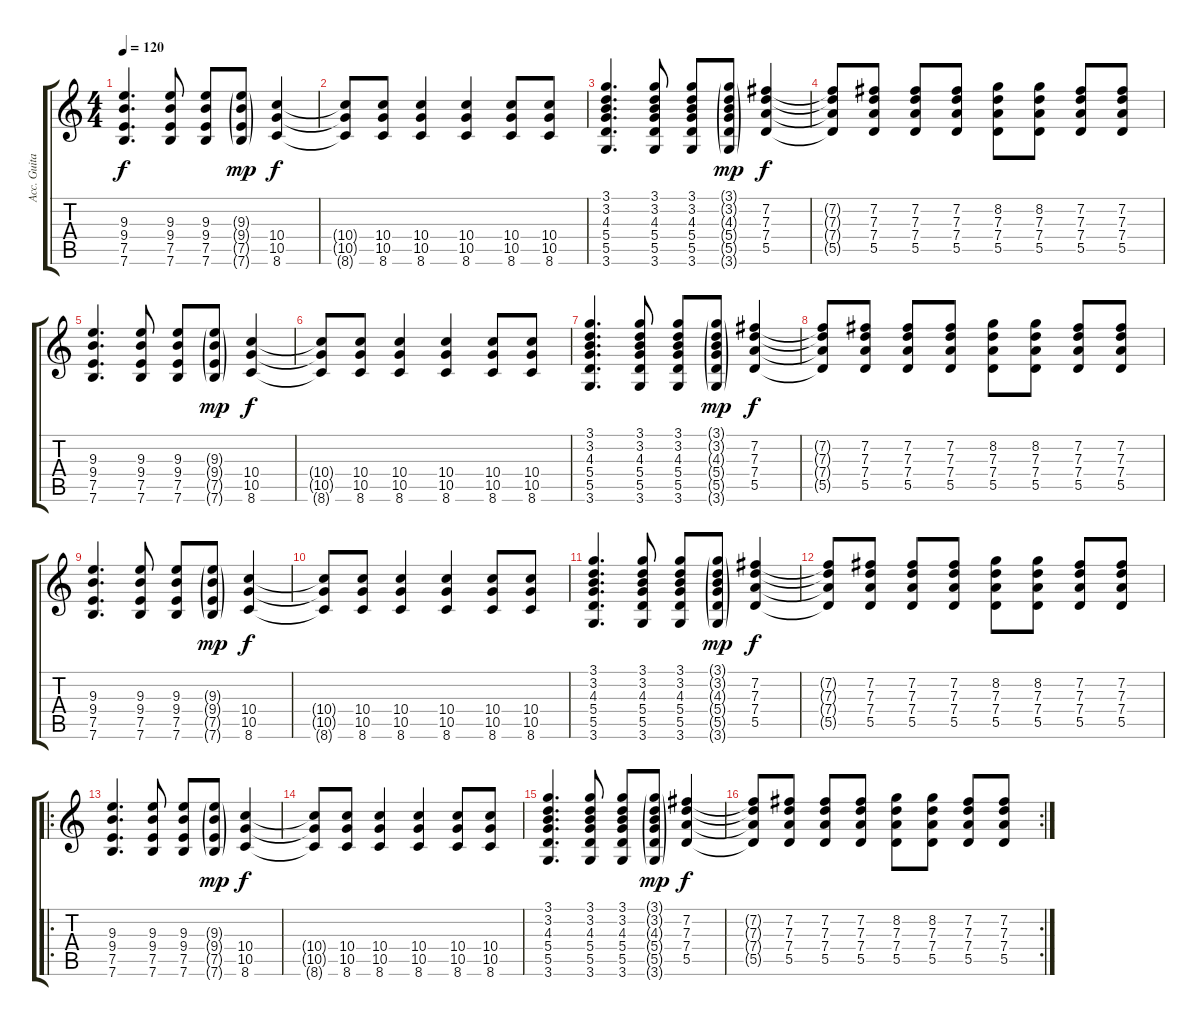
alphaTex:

\track ("Acc. Guitar Rythm" "Acc. Guita") {instrument acousticguitarsteel}
\staff {score tabs}
\tuning (E4 B3 G3 D3 A2 E2) {hide}
\ts (4 4)
\tempo 120
\clef g2
\ks c
(9.3 9.4 7.5 7.6).4{d dy f instrument acousticguitarsteel} (9.3 9.4 7.5 7.6).8 (9.3 9.4 7.5 7.6).8 (9.3{g} 9.4{g} 7.5{g} 7.6{g}).8{dy mp} (10.4 10.5 8.6).4{dy f} |
(10.4{t} 10.5{t} 8.6{t}).8 (10.4 10.5 8.6).8 (10.4 10.5 8.6).4 (10.4 10.5 8.6).4 (10.4 10.5 8.6).8 (10.4 10.5 8.6).8 |
(3.1 3.2 4.3 5.4 5.5 3.6).4{d} (3.1 3.2 4.3 5.4 5.5 3.6).8 (3.1 3.2 4.3 5.4 5.5 3.6).8 (3.1{g} 3.2{g} 4.3{g} 5.4{g} 5.5{g} 3.6{g}).8{dy mp} (7.2 7.3 7.4 5.5).4{dy f} |
(7.2{t} 7.3{t} 7.4{t} 5.5{t}).8 (7.2 7.3 7.4 5.5).8 (7.2 7.3 7.4 5.5).8 (7.2 7.3 7.4 5.5).8 (8.2 7.3 7.4 5.5).8 (8.2 7.3 7.4 5.5).8 (7.2 7.3 7.4 5.5).8 (7.2 7.3 7.4 5.5).8 |
(9.3 9.4 7.5 7.6).4{d} (9.3 9.4 7.5 7.6).8 (9.3 9.4 7.5 7.6).8 (9.3{g} 9.4{g} 7.5{g} 7.6{g}).8{dy mp} (10.4 10.5 8.6).4{dy f} |
(10.4{t} 10.5{t} 8.6{t}).8 (10.4 10.5 8.6).8 (10.4 10.5 8.6).4 (10.4 10.5 8.6).4 (10.4 10.5 8.6).8 (10.4 10.5 8.6).8 |
(3.1 3.2 4.3 5.4 5.5 3.6).4{d} (3.1 3.2 4.3 5.4 5.5 3.6).8 (3.1 3.2 4.3 5.4 5.5 3.6).8 (3.1{g} 3.2{g} 4.3{g} 5.4{g} 5.5{g} 3.6{g}).8{dy mp} (7.2 7.3 7.4 5.5).4{dy f} |
(7.2{t} 7.3{t} 7.4{t} 5.5{t}).8 (7.2 7.3 7.4 5.5).8 (7.2 7.3 7.4 5.5).8 (7.2 7.3 7.4 5.5).8 (8.2 7.3 7.4 5.5).8 (8.2 7.3 7.4 5.5).8 (7.2 7.3 7.4 5.5).8 (7.2 7.3 7.4 5.5).8 |
(9.3 9.4 7.5 7.6).4{d} (9.3 9.4 7.5 7.6).8 (9.3 9.4 7.5 7.6).8 (9.3{g} 9.4{g} 7.5{g} 7.6{g}).8{dy mp} (10.4 10.5 8.6).4{dy f} |
(10.4{t} 10.5{t} 8.6{t}).8 (10.4 10.5 8.6).8 (10.4 10.5 8.6).4 (10.4 10.5 8.6).4 (10.4 10.5 8.6).8 (10.4 10.5 8.6).8 |
(3.1 3.2 4.3 5.4 5.5 3.6).4{d} (3.1 3.2 4.3 5.4 5.5 3.6).8 (3.1 3.2 4.3 5.4 5.5 3.6).8 (3.1{g} 3.2{g} 4.3{g} 5.4{g} 5.5{g} 3.6{g}).8{dy mp} (7.2 7.3 7.4 5.5).4{dy f} |
(7.2{t} 7.3{t} 7.4{t} 5.5{t}).8 (7.2 7.3 7.4 5.5).8 (7.2 7.3 7.4 5.5).8 (7.2 7.3 7.4 5.5).8 (8.2 7.3 7.4 5.5).8 (8.2 7.3 7.4 5.5).8 (7.2 7.3 7.4 5.5).8 (7.2 7.3 7.4 5.5).8 |
\ro
(9.3 9.4 7.5 7.6).4{d} (9.3 9.4 7.5 7.6).8 (9.3 9.4 7.5 7.6).8 (9.3{g} 9.4{g} 7.5{g} 7.6{g}).8{dy mp} (10.4 10.5 8.6).4{dy f} |
(10.4{t} 10.5{t} 8.6{t}).8 (10.4 10.5 8.6).8 (10.4 10.5 8.6).4 (10.4 10.5 8.6).4 (10.4 10.5 8.6).8 (10.4 10.5 8.6).8 |
(3.1 3.2 4.3 5.4 5.5 3.6).4{d} (3.1 3.2 4.3 5.4 5.5 3.6).8 (3.1 3.2 4.3 5.4 5.5 3.6).8 (3.1{g} 3.2{g} 4.3{g} 5.4{g} 5.5{g} 3.6{g}).8{dy mp} (7.2 7.3 7.4 5.5).4{dy f} |
\rc 2
(7.2{t} 7.3{t} 7.4{t} 5.5{t}).8 (7.2 7.3 7.4 5.5).8 (7.2 7.3 7.4 5.5).8 (7.2 7.3 7.4 5.5).8 (8.2 7.3 7.4 5.5).8 (8.2 7.3 7.4 5.5).8 (7.2 7.3 7.4 5.5).8 (7.2 7.3 7.4 5.5).8
